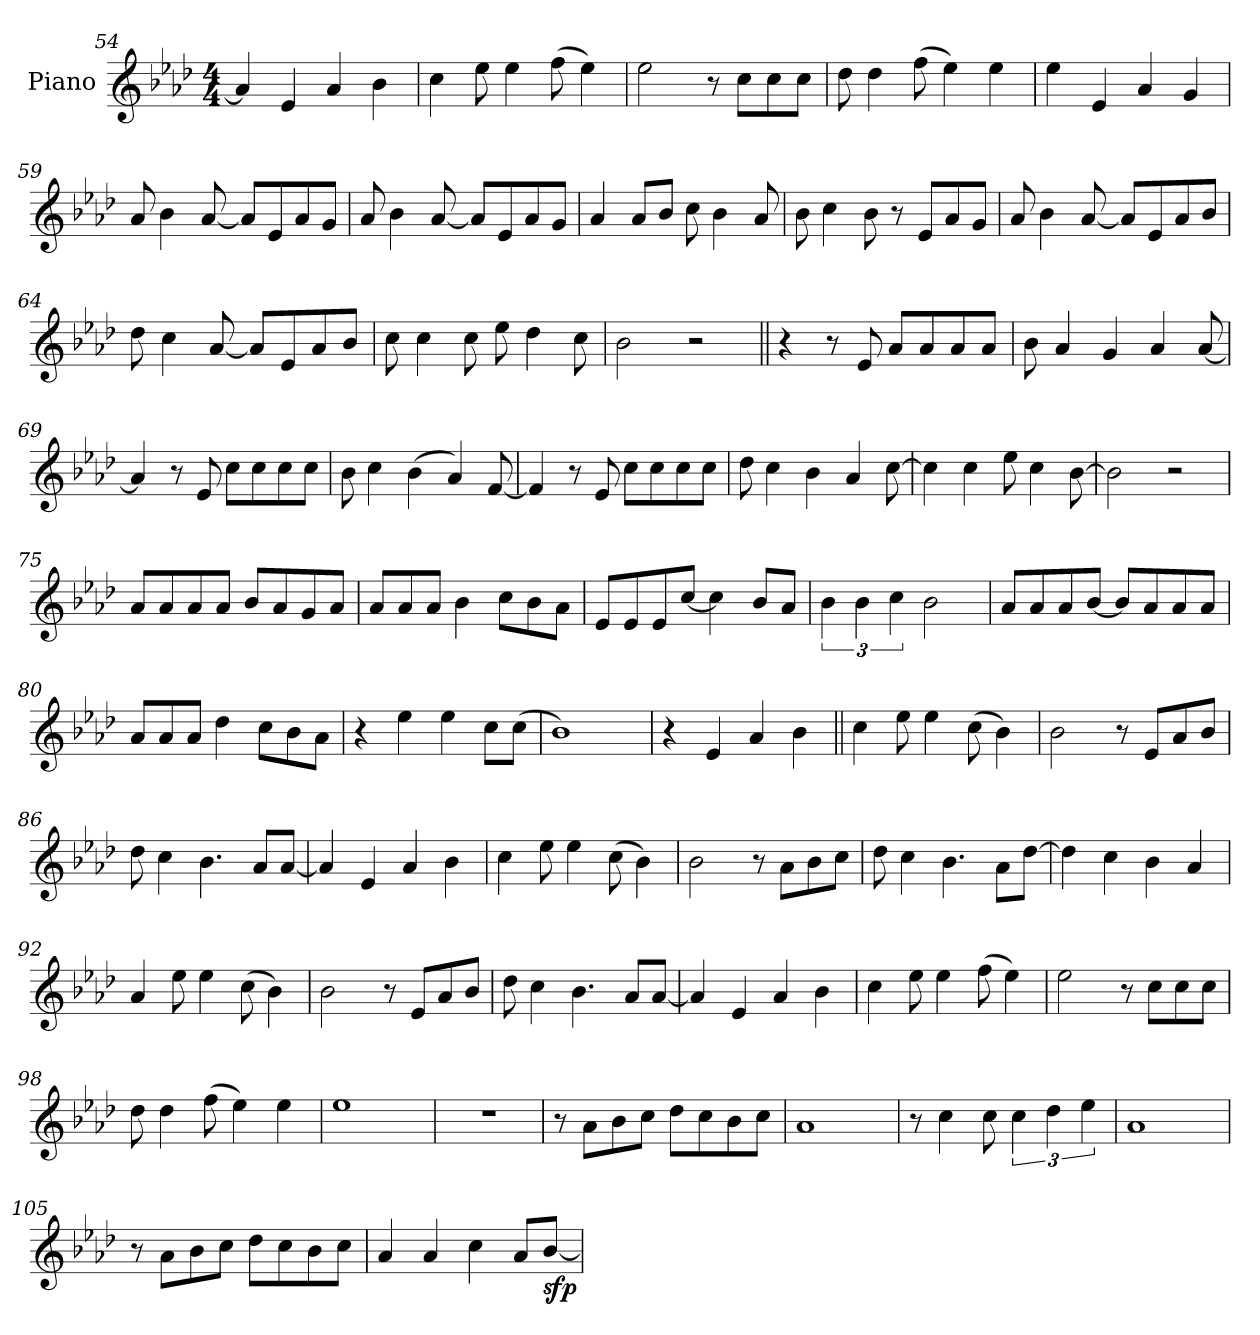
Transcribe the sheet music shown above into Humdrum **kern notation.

**kern	**dynam
*part1	*part1
*staff1	*staff1
*I"Piano	*
*I'Pno.	*
*clefG2	*
*k[b-e-a-d-]	*
*M4/4	*
=54	=54
4a-]	.
4e-	.
4a-	.
4b-	.
=55	=55
4cc	.
8ee-	.
4ee-	.
(8ff	.
4ee-)	.
=56	=56
2ee-	.
8r	.
8ccL	.
8cc	.
8ccJ	.
=57	=57
8dd-	.
4dd-	.
(8ff	.
4ee-)	.
4ee-	.
=58	=58
4ee-	.
4e-	.
4a-	.
4g	.
=59	=59
8a-	.
4b-	.
[8a-	.
8a-L]	.
8e-	.
8a-	.
8gJ	.
=60	=60
8a-	.
4b-	.
[8a-	.
8a-L]	.
8e-	.
8a-	.
8gJ	.
=61	=61
4a-	.
8a-L	.
8b-J	.
8cc	.
4b-	.
8a-	.
=62	=62
8b-	.
4cc	.
8b-	.
8r	.
8e-L	.
8a-	.
8gJ	.
=63	=63
8a-	.
4b-	.
[8a-	.
8a-L]	.
8e-	.
8a-	.
8b-J	.
=64	=64
8dd-	.
4cc	.
[8a-	.
8a-L]	.
8e-	.
8a-	.
8b-J	.
=65	=65
8cc	.
4cc	.
8cc	.
8ee-	.
4dd-	.
8cc	.
=66	=66
2b-	.
2r	.
=67||	=67||
4r	.
8r	.
8e-	.
8a-L	.
8a-	.
8a-	.
8a-J	.
=68	=68
8b-	.
4a-	.
4g	.
4a-	.
[8a-	.
=69	=69
4a-]	.
8r	.
8e-	.
8ccL	.
8cc	.
8cc	.
8ccJ	.
=70	=70
8b-	.
4cc	.
(4b-	.
4a-)	.
[8f	.
=71	=71
4f]	.
8r	.
8e-	.
8ccL	.
8cc	.
8cc	.
8ccJ	.
=72	=72
8dd-	.
4cc	.
4b-	.
4a-	.
[8cc	.
=73	=73
4cc]	.
4cc	.
8ee-	.
4cc	.
[8b-	.
=74	=74
2b-]	.
2r	.
=75	=75
8a-L	.
8a-	.
8a-	.
8a-J	.
8b-L	.
8a-	.
8g	.
8a-J	.
=76	=76
8a-L	.
8a-	.
8a-J	.
4b-	.
8ccL	.
8b-	.
8a-J	.
=77	=77
8e-L	.
8e-	.
8e-	.
[8ccJ	.
4cc]	.
8b-L	.
8a-J	.
=78	=78
6b-	.
6b-	.
6cc	.
2b-	.
=79	=79
8a-L	.
8a-	.
8a-	.
[8b-J	.
8b-L]	.
8a-	.
8a-	.
8a-J	.
=80	=80
8a-L	.
8a-	.
8a-J	.
4dd-	.
8ccL	.
8b-	.
8a-J	.
=81	=81
4r	.
4ee-	.
4ee-	.
8ccL	.
(8ccJ	.
=82	=82
1b-)	.
=83	=83
4r	.
4e-	.
4a-	.
4b-	.
=84||	=84||
4cc	.
8ee-	.
4ee-	.
(8cc	.
4b-)	.
=85	=85
2b-	.
8r	.
8e-L	.
8a-	.
8b-J	.
=86	=86
8dd-	.
4cc	.
4.b-	.
8a-L	.
[8a-J	.
=87	=87
4a-]	.
4e-	.
4a-	.
4b-	.
=88	=88
4cc	.
8ee-	.
4ee-	.
(8cc	.
4b-)	.
=89	=89
2b-	.
8r	.
8a-L	.
8b-	.
8ccJ	.
=90	=90
8dd-	.
4cc	.
4.b-	.
8a-L	.
[8dd-J	.
=91	=91
4dd-]	.
4cc	.
4b-	.
4a-	.
=92	=92
4a-	.
8ee-	.
4ee-	.
(8cc	.
4b-)	.
=93	=93
2b-	.
8r	.
8e-L	.
8a-	.
8b-J	.
=94	=94
8dd-	.
4cc	.
4.b-	.
8a-L	.
[8a-J	.
=95	=95
4a-]	.
4e-	.
4a-	.
4b-	.
=96	=96
4cc	.
8ee-	.
4ee-	.
(8ff	.
4ee-)	.
=97	=97
2ee-	.
8r	.
8ccL	.
8cc	.
8ccJ	.
=98	=98
8dd-	.
4dd-	.
(8ff	.
4ee-)	.
4ee-	.
=99	=99
1ee-	.
=100	=100
1r	.
=101	=101
8r	.
8a-L	.
8b-	.
8ccJ	.
8dd-L	.
8cc	.
8b-	.
8ccJ	.
=102	=102
1a-	.
=103	=103
8r	.
4cc	.
8cc	.
6cc	.
6dd-	.
6ee-	.
=104	=104
1a-	.
=105	=105
8r	.
8a-L	.
8b-	.
8ccJ	.
8dd-L	.
8cc	.
8b-	.
8ccJ	.
=106	=106
4a-	.
4a-	.
4cc	.
8a-L	.
!	!LO:DY:b
[8b-J	sfp
=	=
*-	*-
